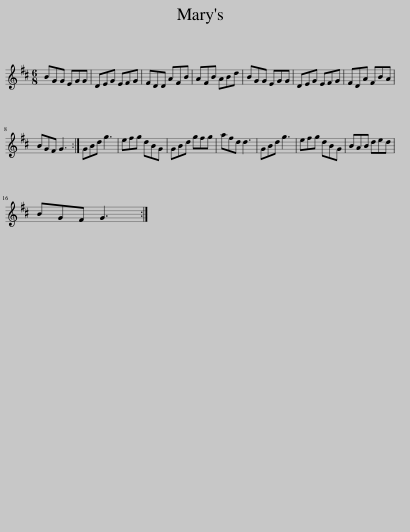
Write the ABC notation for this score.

X:1
L:1/8
M:6/8
I:linebreak $
K:D
V:1 treble
V:1
 BGG EGG | DEG EFG | FDD AFB | AFB ABd | BGG EGG | %5
 DEG EFG | FDA FBA |$ BGF G3 :| GBd g3 | efg dBG | %10
 GBd gfg | afd d3 | GBd g3 | efg dBG | BAB ded |$ %15
 BGF G3 :| %16
